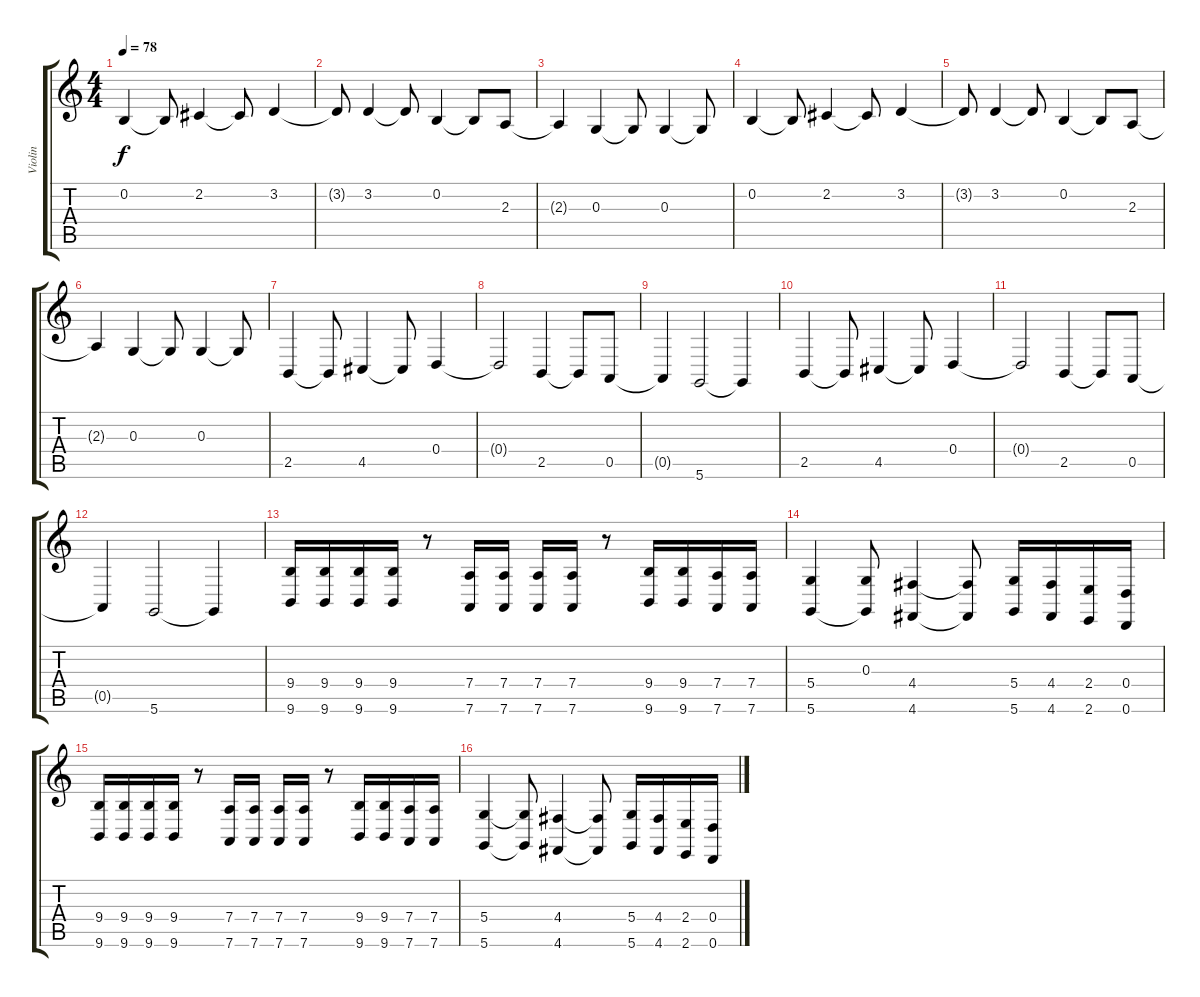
\track ("Violin" "Violin") {instrument stringensemble1}
\staff {score tabs}
\tuning (E4 B3 G3 D3 A2 D2) {hide}
\ts (4 4)
\tempo 78
\clef g2
\ks c
0.2.4{dy f} 0.2{t}.8 2.2.4 2.2{t}.8 3.2.4 |
3.2{t}.8 3.2.4 3.2{t}.8 0.2.4 0.2{t}.8 2.3.8 |
2.3{t}.4 0.3.4 0.3{t}.8 0.3.4 0.3{t}.8 |
0.2.4 0.2{t}.8 2.2.4 2.2{t}.8 3.2.4 |
3.2{t}.8 3.2.4 3.2{t}.8 0.2.4 0.2{t}.8 2.3.8 |
2.3{t}.4 0.3.4 0.3{t}.8 0.3.4 0.3{t}.8 |
2.5.4 2.5{t}.8 4.5.4 4.5{t}.8 0.4.4 |
0.4{t}.2 2.5.4 2.5{t}.8 0.5.8 |
0.5{t}.4 5.6.2 5.6{t}.4 |
2.5.4 2.5{t}.8 4.5.4 4.5{t}.8 0.4.4 |
0.4{t}.2 2.5.4 2.5{t}.8 0.5.8 |
0.5{t}.4 5.6.2 5.6{t}.4 |
(9.4 9.6).16 (9.4 9.6).16 (9.4 9.6).16 (9.4 9.6).16 r.8 (7.4 7.6).16 (7.4 7.6).16 (7.4 7.6).16 (7.4 7.6).16 r.8 (9.4 9.6).16 (9.4 9.6).16 (7.4 7.6).16 (7.4 7.6).16 |
(5.4 5.6).4 (0.3 5.6{t}).8 (4.4 4.6).4 (4.4{t} 4.6{t}).8 (5.4 5.6).16 (4.4 4.6).16 (2.4 2.6).16 (0.4 0.6).16 |
(9.4 9.6).16 (9.4 9.6).16 (9.4 9.6).16 (9.4 9.6).16 r.8 (7.4 7.6).16 (7.4 7.6).16 (7.4 7.6).16 (7.4 7.6).16 r.8 (9.4 9.6).16 (9.4 9.6).16 (7.4 7.6).16 (7.4 7.6).16 |
(5.4 5.6).4 (5.4{t} 5.6{t}).8 (4.4 4.6).4 (4.4{t} 4.6{t}).8 (5.4 5.6).16 (4.4 4.6).16 (2.4 2.6).16 (0.4 0.6).16
